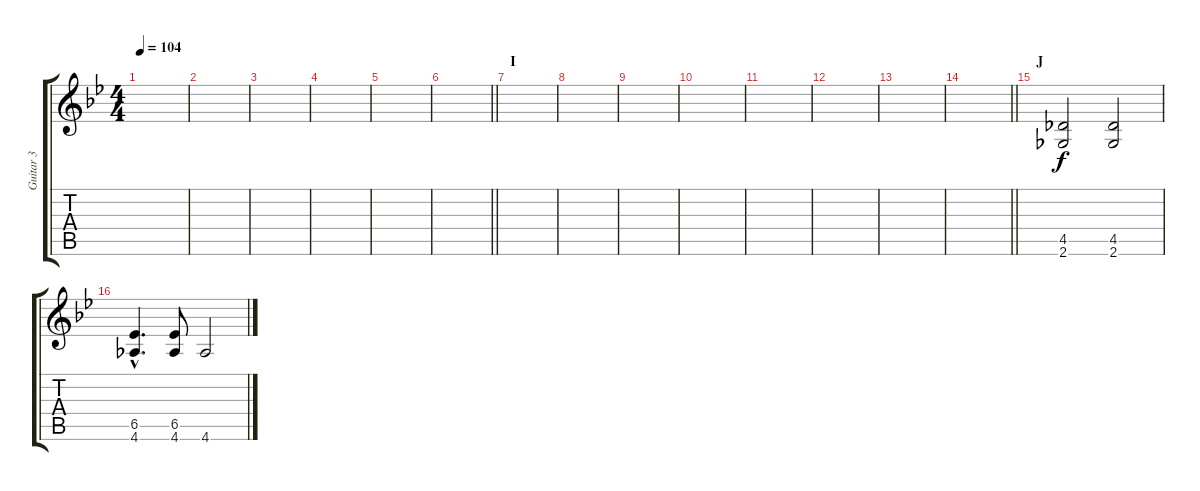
\track ("Guitar 3" "Guitar 3") {instrument distortionguitar}
\staff {score tabs}
\tuning (E4 B3 G3 D3 A2 E2) {hide}
\ts (4 4)
\tempo 104
\clef g2
\ks bb
|
|
|
|
|
\barLineRight lightlight
|
\section ("" "I")
|
|
|
|
|
|
|
\barLineRight lightlight
|
\section ("" "J")
(4.5 2.6).2 (4.5 2.6).2 |
(6.5{hac} 4.6{hac}).4{d} (6.5 4.6).8 4.6.2
